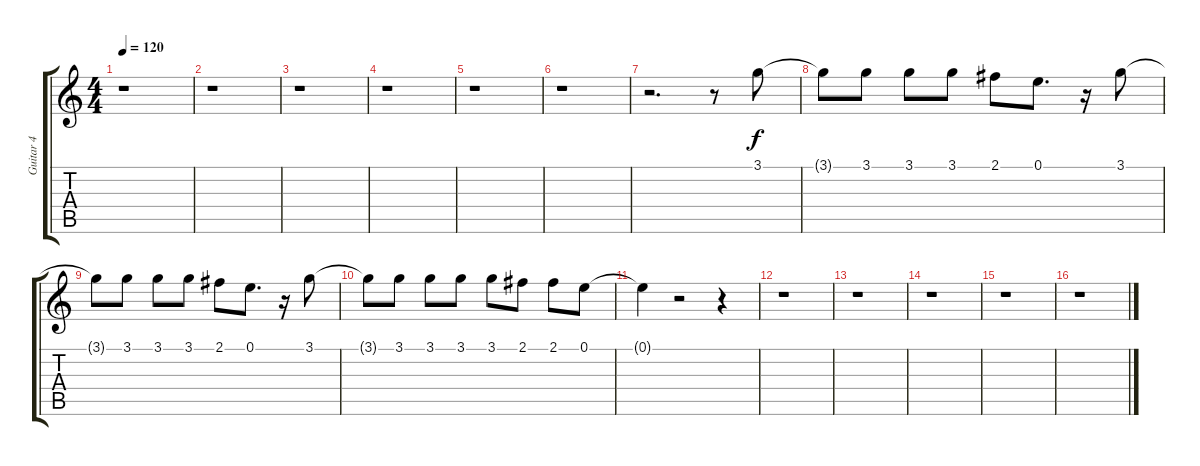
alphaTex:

\track ("Guitar 4" "Guitar 4") {instrument distortionguitar}
\staff {score tabs}
\tuning (E4 B3 G3 D3 A2 E2) {hide}
\ts (4 4)
\tempo 120
\clef g2
\ks c
r.1{dy f} |
r.1 |
r.1 |
r.1 |
r.1 |
r.1 |
r.2{d} r.8 3.1.8 |
3.1{t}.8 3.1.8 3.1.8 3.1.8 2.1.8 0.1.8{d} r.16 3.1.8 |
3.1{t}.8 3.1.8 3.1.8 3.1.8 2.1.8 0.1.8{d} r.16 3.1.8 |
3.1{t}.8 3.1.8 3.1.8 3.1.8 3.1.8 2.1.8 2.1.8 0.1.8 |
0.1{t}.4 r.2 r.4 |
r.1 |
r.1 |
r.1 |
r.1 |
r.1
